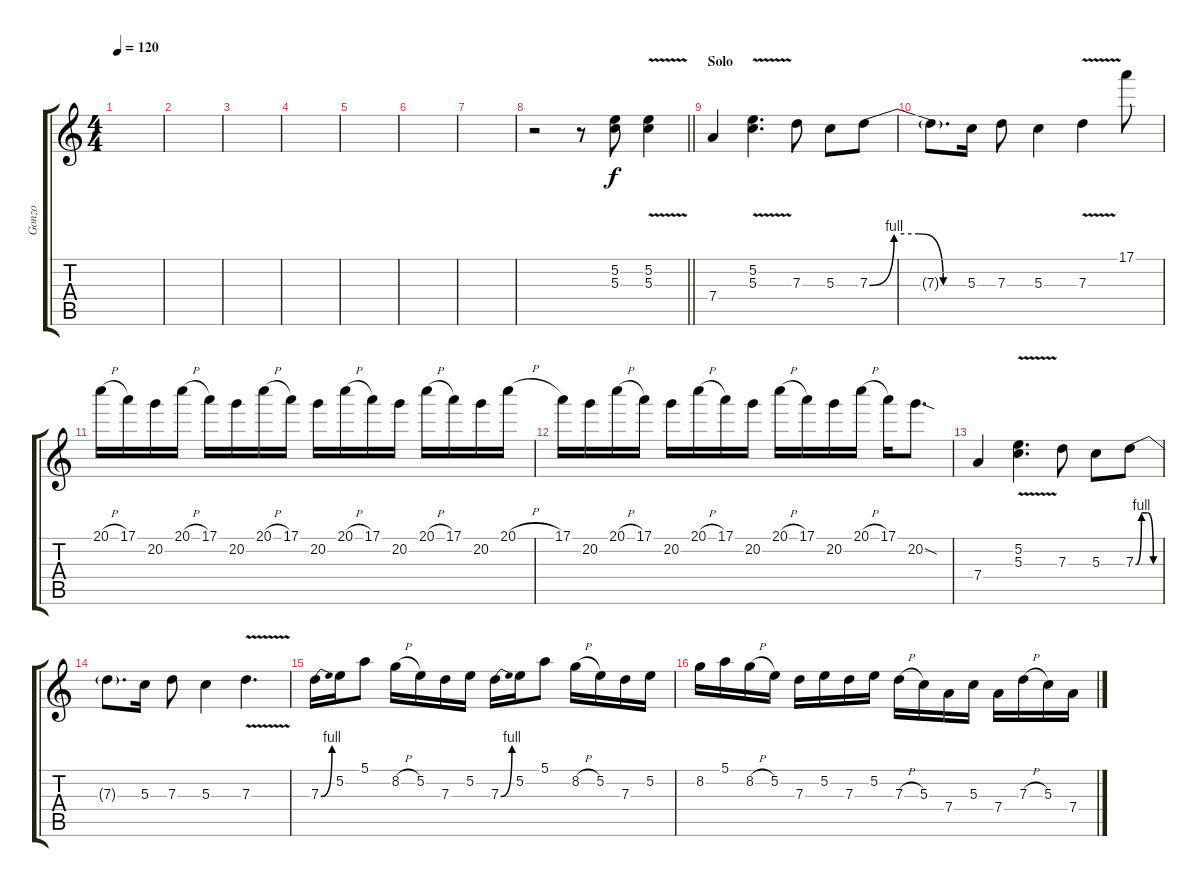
\track ("Gonzo" "Gonzo") {instrument distortionguitar}
\staff {score tabs}
\tuning (E4 B3 G3 D3 A2 E2) {hide}
\ts (4 4)
\tempo 120
\clef g2
\ks c
|
|
|
|
|
|
|
\barLineRight lightlight
r.2{volume 14 instrument distortionguitar} r.8 (5.2 5.3).8{lyrics (0 "") lyrics (1 "") lyrics (2 "") lyrics (3 "") lyrics (4 "")} (5.2{v} 5.3{v}).4 |
\section ("" "Solo")
7.4.4 (5.2{v} 5.3{v}).4{d} 7.3.8 5.3.8 7.3{be (custom 0 0 15 4 30 4 45 0 60 0)}.8 |
7.3{t}.8{d} 5.3.16 7.3.8 5.3.4 7.3{v}.4 17.1.8 |
20.1{h}.16 17.1.16 20.2.16 20.1{h}.16 17.1.16 20.2.16 20.1{h}.16 17.1.16 20.2.16 20.1{h}.16 17.1.16 20.2.16 20.1{h}.16 17.1.16 20.2.16 20.1{h}.16 |
17.1.16 20.2.16 20.1{h}.16 17.1.16 20.2.16 20.1{h}.16 17.1.16 20.2.16 20.1{h}.16 17.1.16 20.2.16 20.1{h}.16 17.1.16 20.2{sod}.8{d} |
7.4.4 (5.2{v} 5.3{v}).4{d} 7.3.8 5.3.8 7.3{be (custom 0 0 15 4 30 4 45 0 60 0)}.8 |
7.3{t}.8{d} 5.3.16 7.3.8 5.3.4 7.3{v}.4{d} |
7.3{be (bend 0 0 60 4)}.16 5.2.16 5.1.8 8.2{h}.16 5.2.16 7.3.16 5.2.16 7.3{be (bend 0 0 60 4)}.16 5.2.16 5.1.8 8.2{h}.16 5.2.16 7.3.16 5.2.16 |
8.2.16 5.1.16 8.2{h}.16 5.2.16 7.3.16 5.2.16 7.3.16 5.2.16 7.3{h}.16 5.3.16 7.4.16 5.3.16 7.4.16 7.3{h}.16 5.3.16 7.4.16
